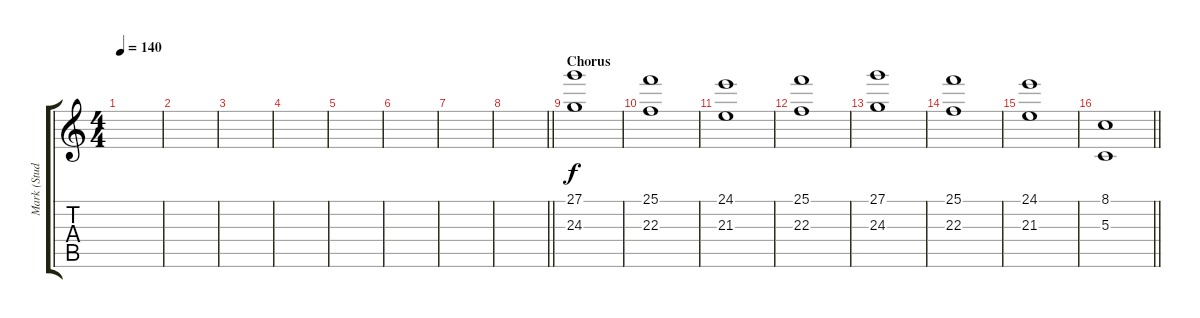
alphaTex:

\track ("Mark (Studio Keyboard" "Mark (Stud") {instrument voiceoohs}
\staff {score tabs}
\tuning (E4 B3 G3 D3 A2 E2) {hide}
\ts (4 4)
\tempo 140
\clef g2
\ks c
|
|
|
|
|
|
|
\barLineRight lightlight
|
\section ("" "Chorus")
(27.1 24.3).1 |
(25.1 22.3).1 |
(24.1 21.3).1 |
(25.1 22.3).1 |
(27.1 24.3).1 |
(25.1 22.3).1 |
(24.1 21.3).1 |
\barLineRight lightlight
(8.1 5.3).1
